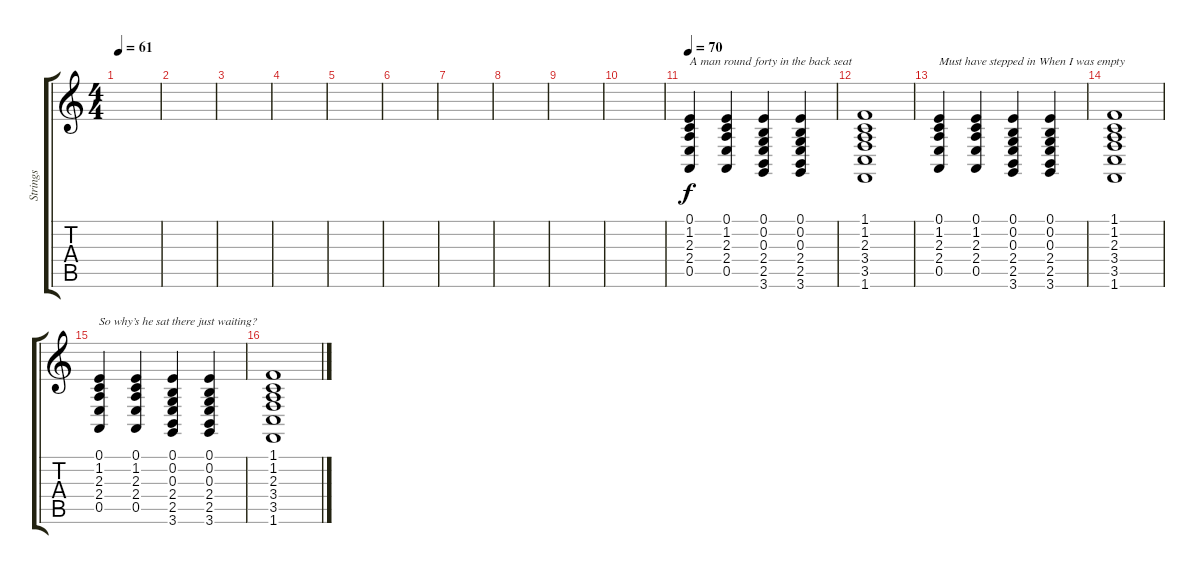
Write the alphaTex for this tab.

\track ("Strings" "Strings") {instrument stringensemble2}
\staff {score tabs}
\tuning (E4 B3 G3 D3 A2 E2) {hide}
\ts (4 4)
\tempo 61
\clef g2
\ks c
|
|
|
|
|
|
|
|
|
|
\tempo 70
(0.1 1.2 2.3 2.4 0.5).4{txt "A man round forty in the back seat"} (0.1 1.2 2.3 2.4 0.5).4 (0.1 0.2 0.3 2.4 2.5 3.6).4 (0.1 0.2 0.3 2.4 2.5 3.6).4 |
(1.1 1.2 2.3 3.4 3.5 1.6).1 |
(0.1 1.2 2.3 2.4 0.5).4{txt "Must have stepped in When I was empty"} (0.1 1.2 2.3 2.4 0.5).4 (0.1 0.2 0.3 2.4 2.5 3.6).4 (0.1 0.2 0.3 2.4 2.5 3.6).4 |
(1.1 1.2 2.3 3.4 3.5 1.6).1 |
(0.1 1.2 2.3 2.4 0.5).4{txt "So why’s he sat there just waiting?"} (0.1 1.2 2.3 2.4 0.5).4 (0.1 0.2 0.3 2.4 2.5 3.6).4 (0.1 0.2 0.3 2.4 2.5 3.6).4 |
(1.1 1.2 2.3 3.4 3.5 1.6).1
